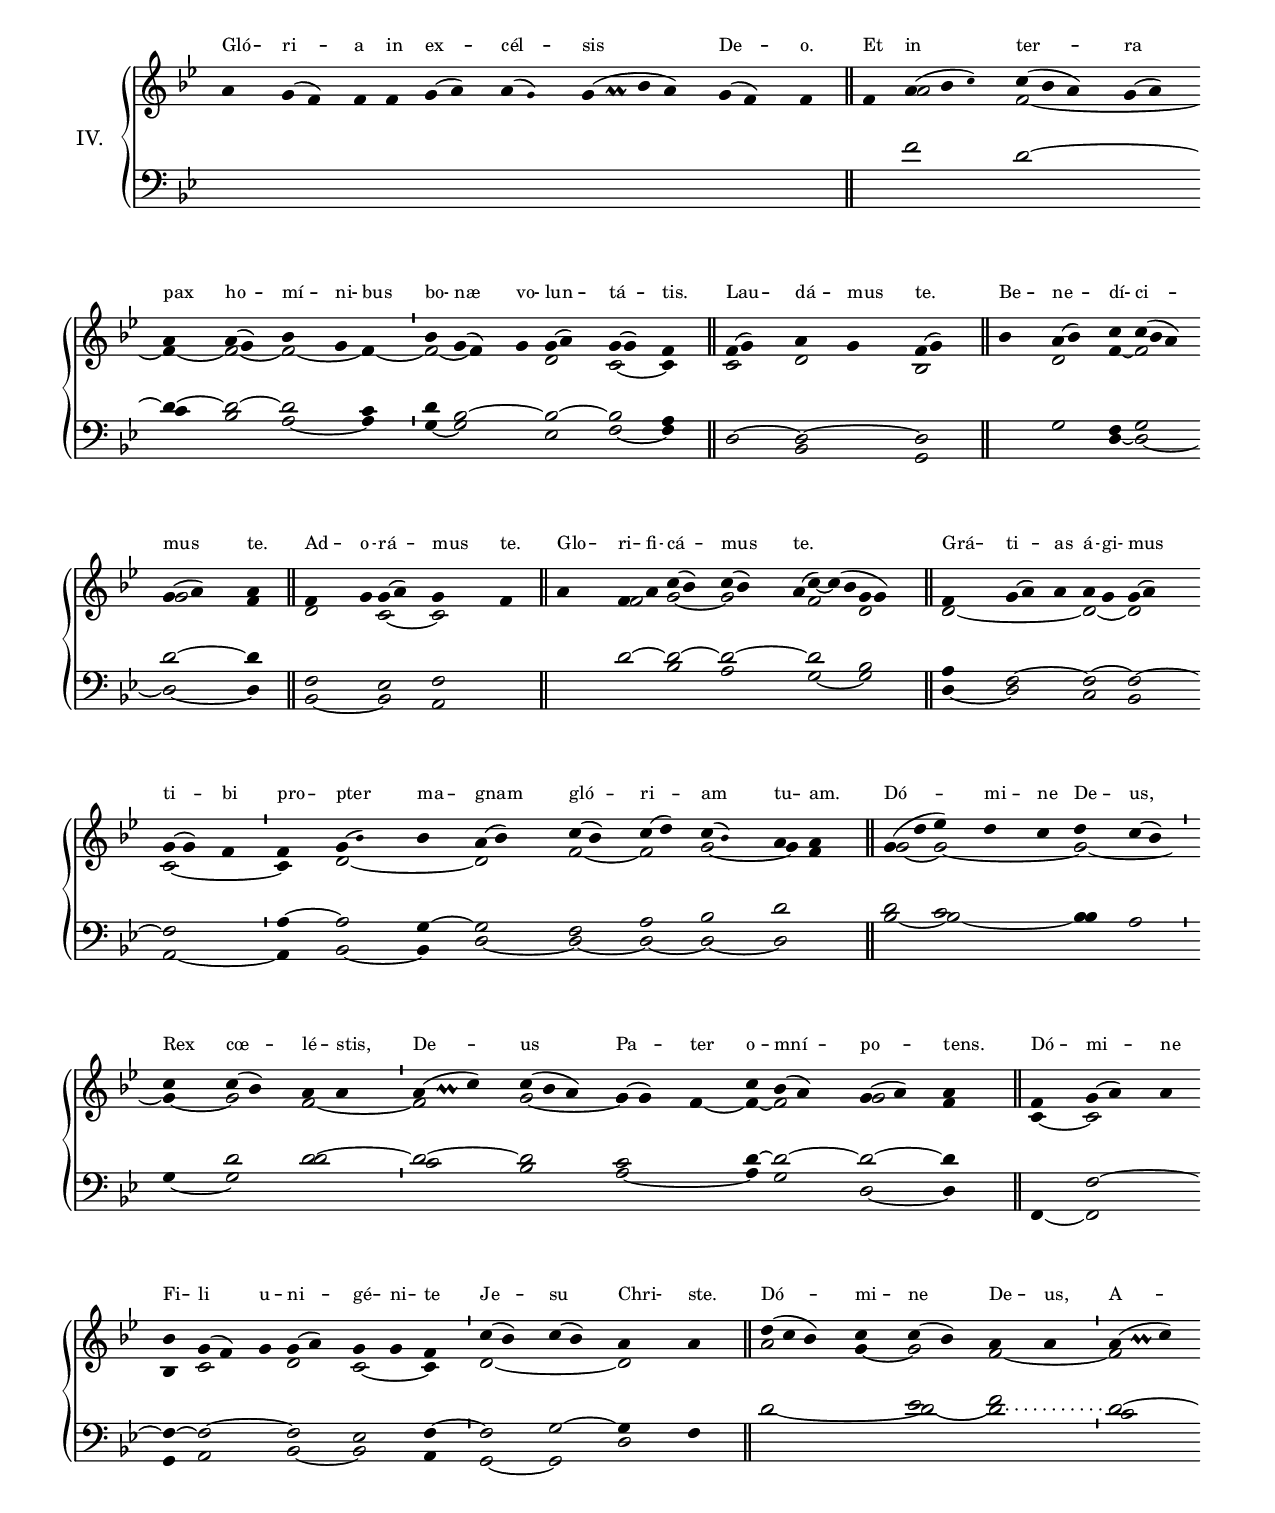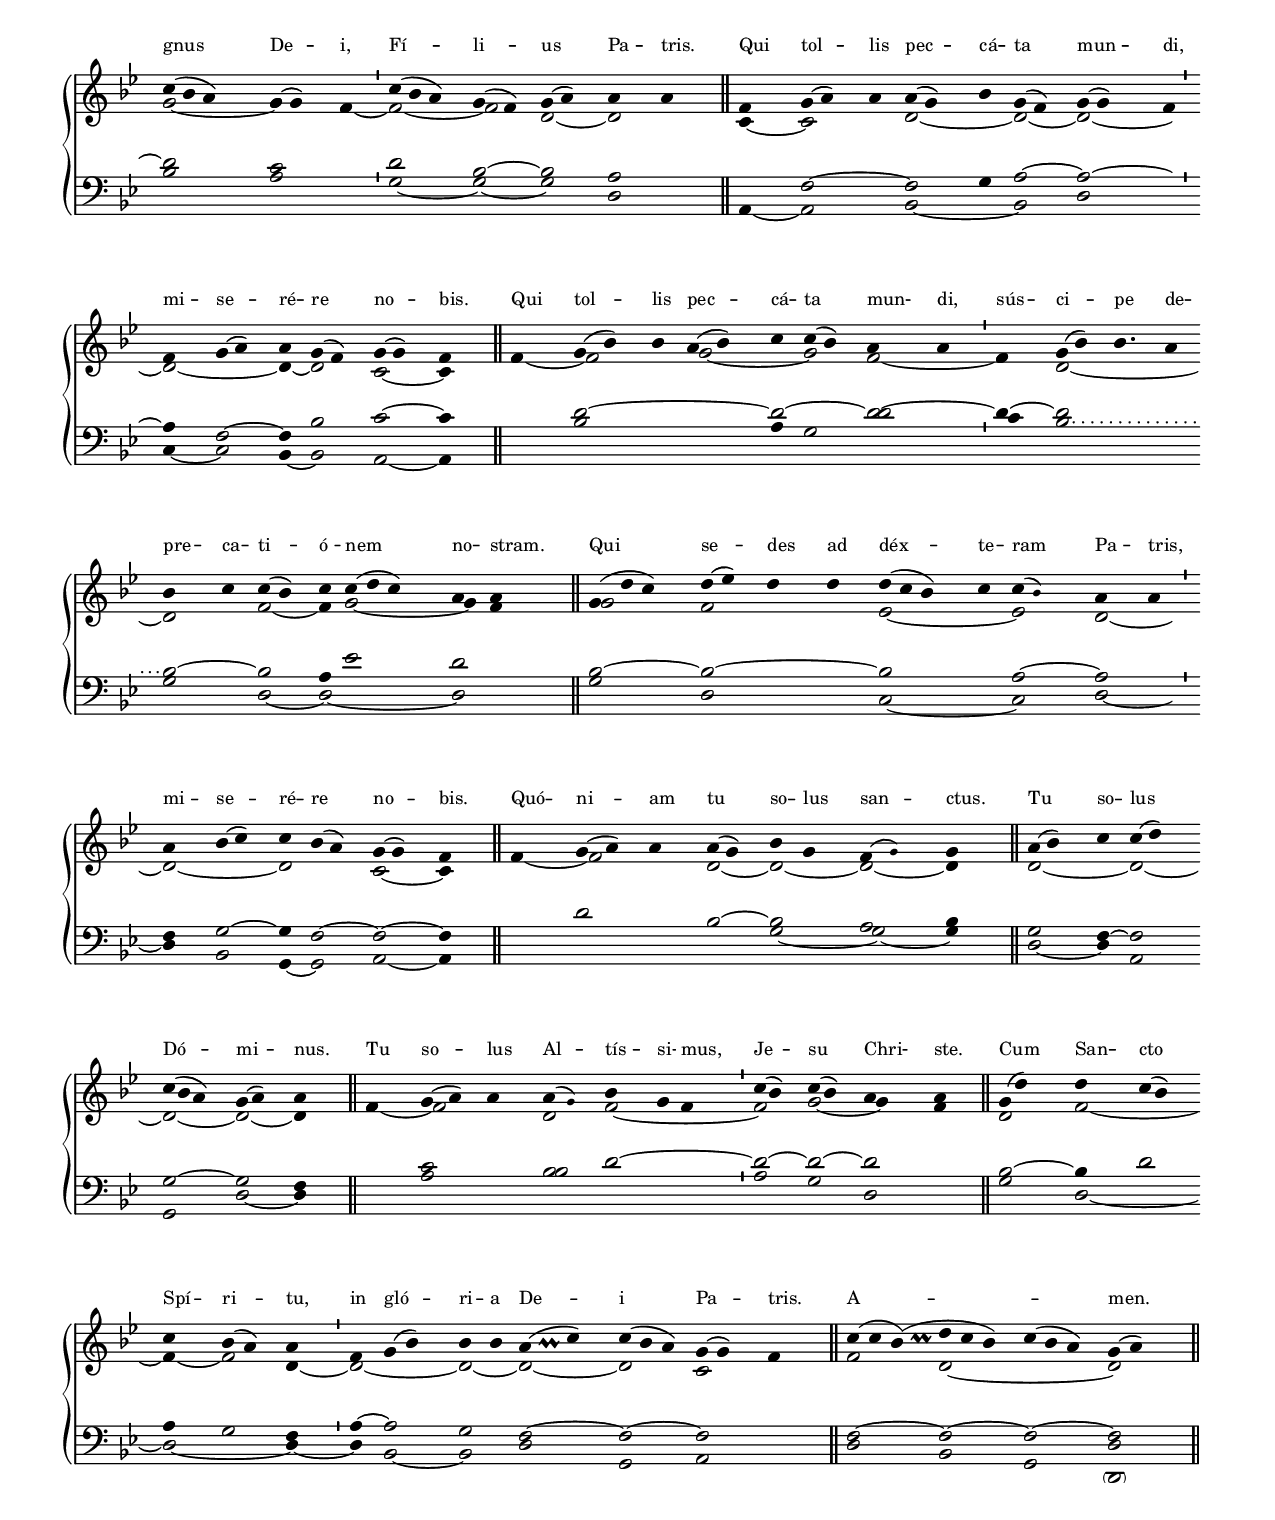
\version "2.18"
\include "gregorian.ly"
\include "noh2.ily"

%Page reference: page v.6
%(volume.page)

%Proofed 2/13

global = {
 \key a \locrian
 \cadenzaOn 
 \override Glissando #'thickness = #2.0
}

chantText = \lyricmode {
Gló -- ri -- a in ex -- cél -- sis De -- o. 
Et in ter -- ra pax ho -- mí -- ni -- bus bo -- næ vo -- lun -- tá -- tis. 
Lau -- dá -- mus te. 
Be -- ne -- dí -- ci -- mus te. 
Ad -- o -- rá -- mus te. 
Glo -- ri -- fi -- cá -- mus te. 
Grá -- ti -- as á -- gi -- mus ti -- bi pro -- pter ma -- gnam gló -- ri -- am tu -- am. 
Dó -- mi -- ne De -- us, Rex cœ -- lé -- stis, De -- us Pa -- ter o -- mní -- po -- tens. 
Dó -- mi -- ne Fi -- li u -- ni -- gé -- ni -- te Je -- su Chri -- ste. 
Dó -- mi -- ne De -- us, A -- gnus De -- i, Fí -- li -- us Pa -- tris. 
Qui tol -- lis pec -- cá -- ta mun -- di, mi -- se -- ré -- re no -- bis. 
Qui tol -- lis pec -- cá -- ta mun -- di, sús -- ci -- pe de -- pre -- ca -- ti -- ó -- nem no -- stram. 
Qui se -- des ad déx -- te -- ram Pa -- tris, mi -- se -- ré -- re no -- bis. 
Quó -- ni -- am tu so -- lus san -- ctus. 
Tu so -- lus Dó -- mi -- nus. 
Tu so -- lus Al -- tís -- si -- mus, Je -- su Chri -- ste. 
Cum San -- cto Spí -- ri -- tu, in gló -- ri -- a De -- i Pa -- tris. 
A -- _ men. }

chantMusic = {
\tieDown   a'4 g'4 ( f'4) f'4 f'4 g'4 ( a'4) a'4 ( \once \tweak #'font-size #-4 g' ) g'4 ( \quil a' bes'4 a'4) g'4 ( f'4) f'4 \finalis
 f'4 a'4 ( bes'4 \once \tweak #'font-size #-4 c'' ) c''4 ( bes'4 a'4) g'4 ( a'4) \forceBreak
 a'4 a'4 ( g'4) bes'4 g'4 f'4 \divisioMinima
 bes'4 g'4 ( f'4) g'4 g'4 ( a'4) g'4 ( g'4) f'4 \finalis
 f'4 ( g'4) a'4 g'4 f'4 ( g'4) \finalis
 bes'4 a'4 ( bes'4) c''4 c''4 ( bes'4 a'4)
 \forceBreak
 g'4 ( a'4) a'4 \finalis
 f'4 g'4 g'4 ( a'4) g'4 f'4 \finalis
 a'4 f'4 a'4 c''4 ( bes'4) c''4 ( bes'4)
 a'4 ( c''4) ~ c''4 ( bes'4 g'4 g'4) \finalis
 f'4 g'4 ( a'4) a'4 a'4 g'4 g'4 ( a'4)
 \forceBreak
 g'4( g'4) f'4 \divisioMinima
 f'4 g'4 ( \once \tweak #'font-size #-4 bes' ) bes'4 a'4 ( bes'4)
 c''4 ( bes'4) c''4 ( d''4) c''4 ( \once \tweak #'font-size #-4 bes' ) a'4 a'4 \finalis
 g'4 ( d''4 ees''4) d''4 c''4 d''4 c''4 ( bes'4) \divisioMinima
 \forceBreak
 c''4 c''4 ( bes'4) a'4 a'4 \divisioMinima
 a'4 ( \quil bes' c''4) c''4 ( bes'4 a'4) g'4 (g'4) f'4 c''4 bes'4 ( a'4) g'4 ( a'4) a'4 \finalis
 f'4 g'4 ( a'4) a'4
 \forceBreak
 bes'4 g'4 ( f'4) g'4 g'4 ( a'4) g'4 g'4 f'4 \divisioMinima
 c''4 ( bes'4) c''4 ( bes'4) a'4 a'4 \finalis
 d''4 ( c''4 bes'4) c''4 c''4 ( bes'4) a'4 a'4 \divisioMinima
 a'4 ( \quil bes' c''4) \forceBreak
 c''4 ( bes'4 a'4) g'4 ( g'4) f'4 \divisioMinima
 c''4 ( bes'4 a'4) g'4 ( f'4) g'4 ( a'4) a'4 a'4 \finalis
 f'4 g'4 ( a'4) a'4 a'4 ( g'4) bes'4 g'4 ( f'4) g'4 ( g'4) f'4 \divisioMinima
 \forceBreak
 f'4 g'4 ( a'4) a'4 g'4 ( f'4) g'4 ( g'4) f'4 \finalis
 f'4 g'4 ( bes'4) bes'4 a'4 ( bes'4) c''4 c''4 ( bes'4) a'4 a'4 \divisioMinima
 f'4 g'4 ( bes'4) bes'4. a'4
 \forceBreak
 bes'4 c''4 c''4 ( bes'4) c''4 c''4 ( d''4 c''4) a'4 a'4 \finalis
 g'4 ( d''4 c''4)
 d''4 ( ees''4) d''4 d''4 d''4 ( c''4 bes'4) c''4 c''4 ( \once \tweak #'font-size #-4 bes' ) a'4 a'4 \divisioMinima
 \forceBreak
 a'4 bes'4 (c''4) c''4 bes'4 (a'4) g'4 (g'4) f'4 \finalis
 f'4 g'4 ( a'4) a'4 a'4 ( g'4) bes'4 g'4 f'4 ( \once \tweak #'font-size #-4 g' ) g'4 \finalis
 a'4 ( bes'4) c''4 c''4 ( d''4)
 \forceBreak
 c''4 ( bes'4 a'4) g'4 ( a'4) a'4 \finalis
 f'4 g'4 ( a'4) a'4 a'4 ( \once \tweak #'font-size #-4 g' ) bes'4 g'4 f'4 \divisioMinima
 c''4 ( bes'4) c''4 ( bes'4) a'4 a'4 \finalis
 g'4 ( d''4) d''4 c''4 ( bes'4)
 \forceBreak
 c''4 bes'4 ( a'4) a'4 \divisioMinima
 f'4 g'4 ( bes'4) bes'4 bes'4 a'4 ( \quil bes' c''4) c''4 ( bes'4 a'4) g'4 ( g'4) f'4 \finalis
 c''4 ( c''4 bes'4 )( \quil c'' d''4 c''4 bes'4) c''4 ( bes'4 a'4) g'4 ( a'4) \finalis

}

altoMusic = {
r2*16/2 \finalis
r4 a'2*3/2 f'2*5/2 ~ f'4 ~ f'2 ~ f'2 ~ f'4 ~ \divisioMinima
f'2 ~ f'4 r4 d'2 c'2 ~ c'4 \finalis
c'2 d'2 bes2 \finalis
r4 d'2 f'4 ~ f'2*3/2 g'2 f'4 \finalis
d'2 c'2 ~ c'2 \finalis
r4 f'2 g'2 ~ g'2*3/2 f'2*3/2 d'2 \finalis
d'2*4/2 ~ d'2 ~ d'2 c'2*3/2 ~ \divisioMinima
c'4 d'2*3/2 ~ d'2 f'2 ~ f'2 g'2 ~ g'4 f'4 \finalis
g'2 ~ g'2*3/2 ~ g'2*3/2 ~ \divisioMinima
g'4 ~ g'2 f'2 ~ \divisioMinima
f'2*3/2 g'2*3/2 ~ g'4 g'4 f'4 ~ f'4 ~ f'2 g'2 f'4 \finalis
c'4 ~ c'2*3/2 bes4 c'2*3/2 d'2 c'2 ~ c'4 \divisioMinima
d'2*4/2 ~ d'2 \finalis
a'2*3/2 g'4 ~ g'2 f'2 ~ \divisioMinima
f'2*3/2 g'2*3/2 ~ g'4 r4 f'4 ~ \divisioMinima
f'2*3/2 ~ f'2 d'2 ~ d'2 \finalis
c'4 ~ c'2*3/2 d'2*3/2 ~ d'2 ~ d'2*3/2 ~ \divisioMinima
d'2*3/2 ~ d'4 ~ d'2 c'2 ~ c'4 \finalis
f'4 ~ f'2*3/2 g'2*3/2 ~ g'2 f'2 ~ \divisioMinima
f'4 d'2*9/4 ~ d'2 f'2 ~ f'4 g'2*3/2 ~ g'4 f'4 \finalis
g'2*3/2 f'2*4/2 ees'2*4/2 ~ ees'2 d'2 ~ \divisioMinima
d'2*3/2 ~ d'2*3/2 c'2 ~ c'4 \finalis
f'4 ~ f'2*3/2 d'2 ~ d'2 ~ d'2 ~ d'4 \finalis
d'2*3/2 ~ d'2 ~ d'2*3/2 ~ d'2 ~ d'4 \finalis
f'4 ~ f'2*3/2 d'2 f'2*3/2 ~ \divisioMinima
f'2 g'2 ~ g'4 f'4 \finalis
d'2 f'2*3/2 ~ f'4 ~ f'2 d'4 ~ \divisioMinima
d'2*3/2 ~ d'2 ~ d'2*3/2 ~ d'2*3/2 c'2*3/2 \finalis
f'2*4/2 d'2*6/2 ~ d'2 \finalis
}

tenorMusic = {
r2*16/2 \finalis
r4 f'2*3/2 d'2*5/2 ~ d'4 ~ d'2 ~ d'2 c'4 \divisioMinima
d'4 bes2*3/2 ~ bes2 ~ bes2 a4 \finalis
d2 ~ d2 ~ d2 \finalis
r4 g2 f4 g2*3/2 d'2 ~ d'4 \finalis
f2 ees2 f2 \finalis
r4 d'2 ~ d'2 ~ d'2*3/2 ~ d'2*3/2 bes2 \finalis
a4 f2*3/2 ~ f2 ~ f2 ~ f2*3/2 \divisioMinima
a4 ~ a2 g4 ~ g2 f2 a2 bes2 d'2 \finalis
d'2 c'2*3/2 \shiftRight bes4 a2 \divisioMinima
r4 d'2 d'2 ~ \divisioMinima
d'2*3/2 ~ d'2*3/2 c'2*3/2 d'4 ~ d'2 ~ d'2 ~ d'4 \finalis
r4 f2*3/2 ~ f4 ~ f2*3/2 ~ f2 ees2 f4 ~ \divisioMinima
f2 g2 ~ g4 f4 \finalis
r2*4/2 ees'2 f'2 \divisioMinima
d'2*3/2 ~ d'2*3/2 c'2*3/2 \divisioMinima
d'2*3/2 bes2 ~ bes2 a2 \finalis
r4 f2*3/2 ~ f2 g4 a2 ~ a2*3/2 ~ \divisioMinima
a4 f2 ~ f4 bes2 c'2 ~ c'4 \finalis
r4 d'2*5/2 ~ d'2*3/2 ~ d'2 ~ \divisioMinima
d'4 ~ d'2*9/4 bes2 ~ bes2 a4 ees'2*3/2 d'2 \finalis
bes2*3/2 ~ bes2*4/2 ~ bes2*4/2 a2 ~ a2 \divisioMinima
f4 g2 ~ g4 f2 ~ f2 ~ f4 \finalis
r4 d'2*3/2 bes2 ~ bes2 a2 bes4 \finalis
g2 f4 ~ f2 g2*3/2 ~ g2 f4 \finalis
r4 c'2*3/2 bes2 d'2*3/2 ~ \divisioMinima
d'2 ~ d'2 ~ d'2 \finalis
bes2 ~ bes4 d'2 a4 g2 f4 \divisioMinima
a4 ~ a2 g2 f2*3/2 ~ f2*3/2 ~ f2*3/2 \finalis
f2*4/2 ~ f2*3/2 ~ f2*3/2 ~ f2 \finalis
}

bassMusic = {
r2*16/2 \finalis
r2*9/2 c'4 bes2 a2 ~ a4 \divisioMinima
g4 ~ g2*3/2 ees2 f2 ~ f4 \finalis
r2 bes,2 g,2 \finalis
r2*3/2 d4 ~ d2*3/2 ~ d2 ~ d4 \finalis
bes,2 ~ bes,2 a,2 \finalis
r2*3/2 bes2 a2*3/2 g2*3/2 ~ g2 \finalis
d4 ~ d2*3/2 c2 bes,2 a,2*3/2 ~ \divisioMinima
a,4 bes,2 ~ bes,4 d2 ~ d2 ~ d2 ~ d2 ~ d2 \finalis
bes2 ~ bes2*3/2 ~ bes4 r2 \divisioMinima
g4 ~ g2 \shiftRight d'2 \divisioMinima
c'2*3/2 bes2*3/2 a2*3/2 ~ a4 g2 d2 ~ d4 \finalis
f,4 ~ f,2*3/2 g,4 a,2*3/2 bes,2 ~ bes,2 a,4 \divisioMinima
g,2 ~ g,2 d2 \finalis
d'2*4/2 ~ d'2 ~ d'2 \divisioMinima
c'2*3/2 bes2*3/2 a2*3/2 \divisioMinima
g2*3/2 ~ g2 ~ g2 d2 \finalis
a,4 ~ a,2*3/2 bes,2*3/2 ~ bes,2 d2*3/2 \divisioMinima
c4 ~ c2 bes,4 ~ bes,2 a,2 ~ a,4 \finalis
r4 bes2*5/2 a4 g2 \shiftRight d'2 \divisioMinima
c'4 bes2*9/4 g2 d2 ~ d2*4/2 ~ d2 \finalis
g2*3/2 d2*4/2 c2*4/2 ~ c2 d2 ~ \divisioMinima
d4 bes,2 g,4 ~ g,2 a,2 ~ a,4 \finalis
r2*6/2 g2 ~ g2 ~ g4 \finalis
d2 ~ d4 a,2 g,2*3/2 d2 ~ d4 \finalis
r4 a2*3/2 \shiftRight bes2*5/2 \divisioMinima
a2 g2 d2 \finalis
g2 d2*3/2 ~ d2*3/2 ~ d4 ~ \divisioMinima
d4 bes,2 ~ bes,2 d2*3/2 g,2*3/2 a,2*3/2 \finalis
d2*4/2 bes,2*3/2 g,2*3/2 <d \parenthesize d,>2 \finalis
}

voiceLines = {
\voiceLineStyle


s2*153/2
\allowVoiceLineBreak
\voiceLine "down" "down" d'2*2/2 d'2*1/2


s2*50/2
\allowVoiceLineBreak
\voiceLine "down" "down" bes2*9/4 bes2*1/2


}

\score{
  <<
    \new Lyrics
    \new GrandStaff <<
      \set GrandStaff.autoBeaming = ##f
      \set GrandStaff.instrumentName = \markup \center-column {
        "IV."
      }
      \new Staff = up <<
        \new Voice = "chant" {
          \voiceOne \global \chantMusic
        }
        \new Voice {
          \voiceTwo \global \altoMusic
        }
      >>

      \new Staff = down <<
        \clef bass
        \new Voice {
          \voiceOne \global \tenorMusic
        }
        \new Voice {
          \voiceTwo \global \bassMusic
        }
	\new Voice {
        \voiceThree \global \voiceLines
        }
      >>
    >>
    \context Lyrics {
      \lyricsto chant {
      \chantText
    }
    }
  >>
  \layout{
  }
  
}
